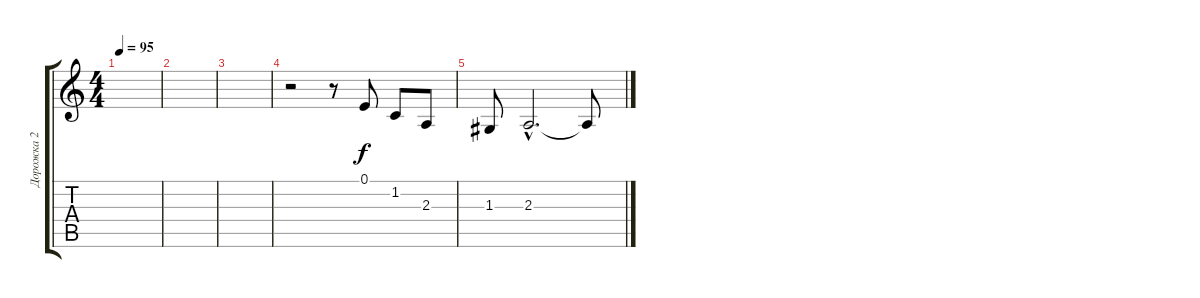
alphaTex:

\track ("Дорожка 2" "Дорожка 2") {instrument violin}
\staff {score tabs}
\tuning (E4 B3 G3 D3 A2 E2) {hide}
\ts (4 4)
\tempo 95
\clef g2
\ks c
|
|
|
r.2 r.8 0.1.8 1.2.8 2.3.8 |
1.3.8 2.3{hac}.2{d} 2.3{t}.8
